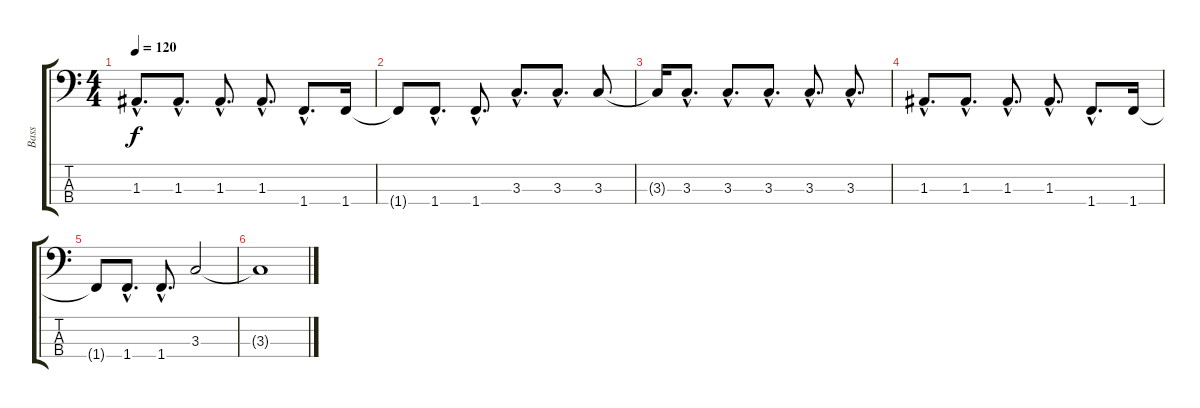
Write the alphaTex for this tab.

\track ("Bass" "Bass") {instrument electricbassfinger}
\staff {score tabs}
\tuning (G2 D2 A1 E1) {hide}
\ts (4 4)
\tempo 120
\clef f4
\ks c
1.3{hac}.8{d dy f} 1.3{hac}.8{d} 1.3{hac}.8{d} 1.3{hac}.8{d} 1.4{hac}.8{d} 1.4.16 |
1.4{t}.8 1.4{hac}.8{d} 1.4{hac}.8{d} 3.3{hac}.8{d} 3.3{hac}.8{d} 3.3.8 |
3.3{t}.16 3.3{hac}.8{d} 3.3{hac}.8{d} 3.3{hac}.8{d} 3.3{hac}.8{d} 3.3{hac}.8{d} |
1.3{hac}.8{d} 1.3{hac}.8{d} 1.3{hac}.8{d} 1.3{hac}.8{d} 1.4{hac}.8{d} 1.4.16 |
1.4{t}.8 1.4{hac}.8{d} 1.4{hac}.8{d} 3.3.2 |
3.3{t}.1
